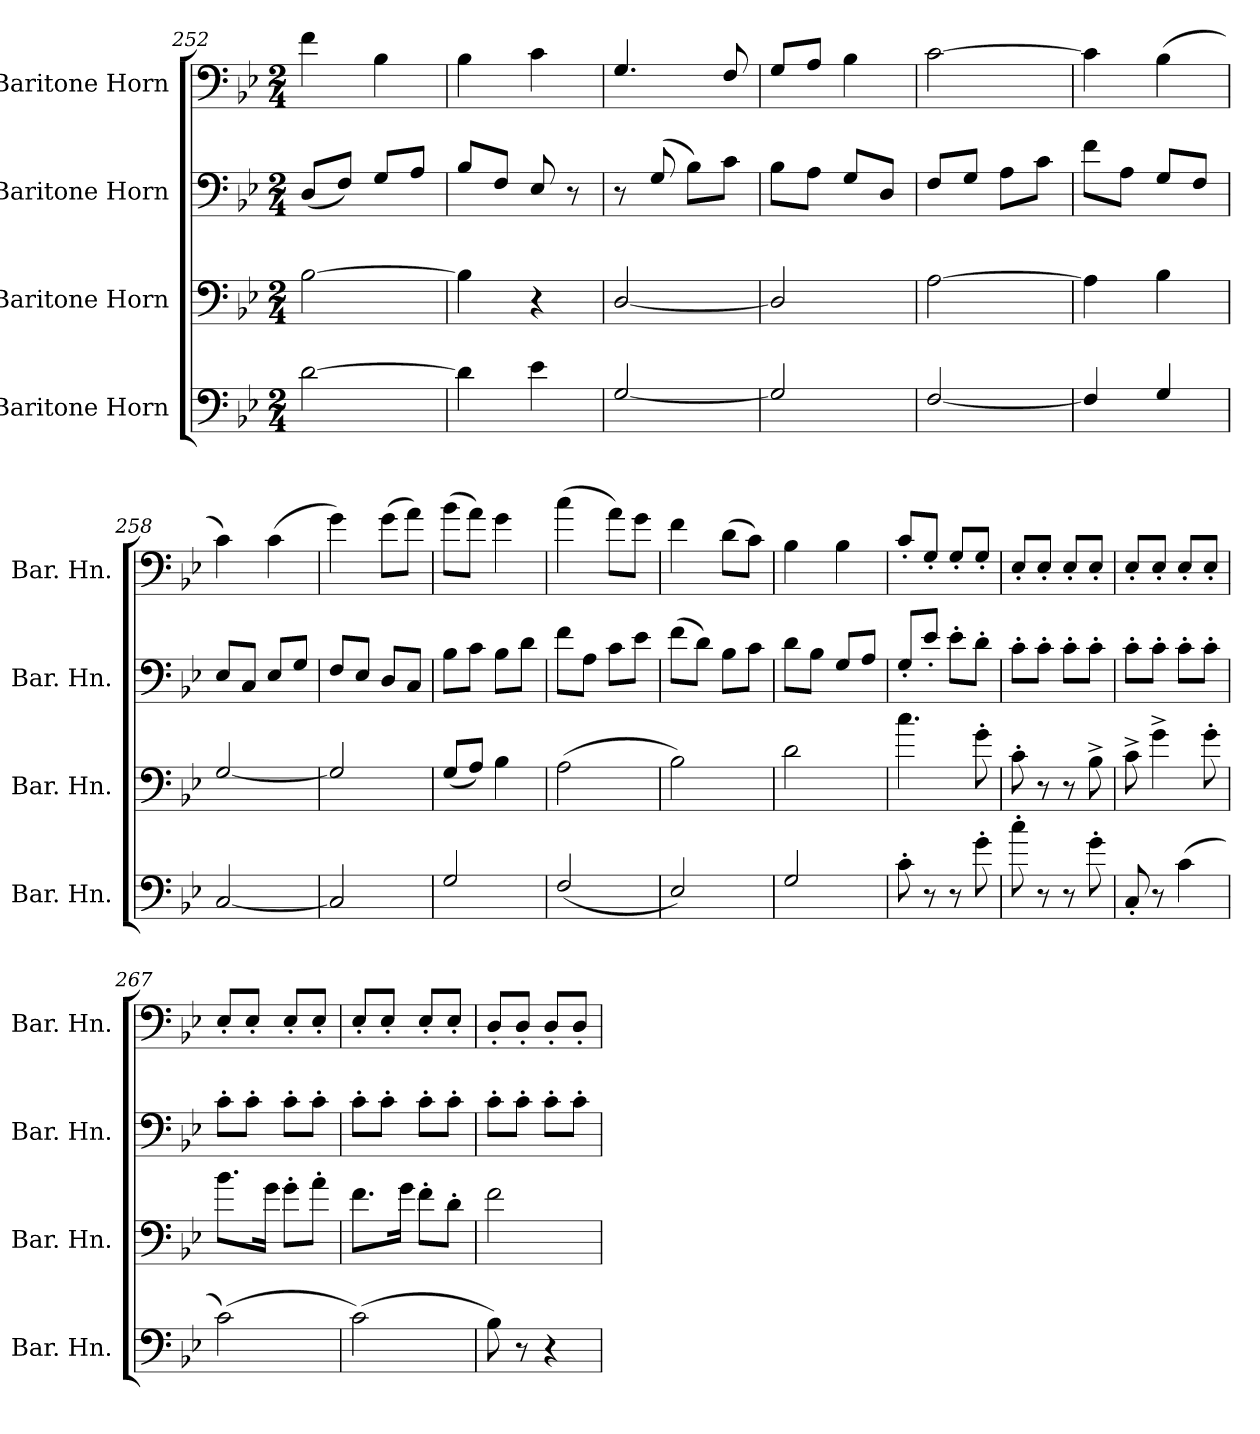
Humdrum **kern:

**kern	**kern	**kern	**kern
*part4	*part3	*part2	*part1
*staff4	*staff3	*staff2	*staff1
*I"Baritone Horn	*I"Baritone Horn	*I"Baritone Horn	*I"Baritone Horn
*I'Bar. Hn.	*I'Bar. Hn.	*I'Bar. Hn.	*I'Bar. Hn.
*clefF4	*clefF4	*clefF4	*clefF4
*ITrd4c7	*ITrd4c7	*ITrd4c7	*ITrd4c7
*k[b-e-a-]	*k[b-e-a-]	*k[b-e-a-]	*k[b-e-a-]
*E-:	*E-:	*E-:	*E-:
*M2/4	*M2/4	*M2/4	*M2/4
=252	=252	=252	=252
[2G\	[2E-\	(8GG/L	4B-\
.	.	8BB-/J)	.
.	.	8C/L	4E-\
.	.	8D/J	.
=253	=253	=253	=253
4G\]	4E-\]	8E-/L	4E-\
.	.	8BB-/J	.
4A-\	4r	8AA-/	4F\
.	.	8r	.
=254	=254	=254	=254
[2C/	[2GG/	8r	4.C/
.	.	(8C/	.
.	.	8E-\L)	.
.	.	8F\J	8BB-/
=255	=255	=255	=255
2C/]	2GG/]	8E-\L	8C/L
.	.	8D\J	8D/J
.	.	8C/L	4E-\
.	.	8GG/J	.
=256	=256	=256	=256
[2BB-/	[2D\	8BB-/L	[2F\
.	.	8C/J	.
.	.	8D\L	.
.	.	8F\J	.
!!LO:PB:g=z
=257	=257	=257	=257
4BB-/]	4D\]	8B-\L	4F\]
.	.	8D\J	.
4C/	4E-\	8C/L	(4E-\
.	.	8BB-/J	.
=258	=258	=258	=258
[2FF/	[2C/	8AA-/L	4F\)
.	.	8FF/J	.
.	.	8AA-/L	(4F\
.	.	8C/J	.
=259	=259	=259	=259
2FF/]	2C/]	8BB-/L	4c\)
.	.	8AA-/J	.
.	.	8GG/L	(8c\L
.	.	8FF/J	8d\J)
!!LO:PB:g=z
=260	=260	=260	=260
2C/	(8C/L	8E-\L	(8e-\L
.	8D/J)	8F\J	8d\J)
.	4E-\	8E-\L	4c\
.	.	8G\J	.
=261	=261	=261	=261
(2BB-/	(2D\	8B-\L	(4f\
.	.	8D\J	.
.	.	8F\L	8d\L)
.	.	8A-\J	8c\J
=262	=262	=262	=262
2AA-/)	2E-\)	(8B-\L	4B-\
.	.	8G\J)	.
.	.	8E-\L	(8G\L
.	.	8F\J	8F\J)
=263	=263	=263	=263
2C/	2G\	8G\L	4E-\
.	.	8E-\J	.
.	.	8C/L	4E-\
.	.	8D/J	.
=264	=264	=264	=264
8F'\	4.f\	8C'/L	8F'/L
8r	.	8A-'/J	8C'/J
8r	.	8A-'\L	8C'/L
8c'\	8c'\	8G'\J	8C'/J
!!LO:PB:g=z
=265	=265	=265	=265
8f'\	8F'\	8F'\L	8AA-'/L
8r	8r	8F'\J	8AA-'/J
8r	8r	8F'\L	8AA-'/L
8c'\	8E-^\	8F'\J	8AA-'/J
=266	=266	=266	=266
8FF'/	8F^\	8F'\L	8AA-'/L
8r	4c^\	8F'\J	8AA-'/J
(4F\	.	8F'\L	8AA-'/L
.	8c'\	8F'\J	8AA-'/J
=267	=267	=267	=267
(2F\)	8.e-\L	8F'\L	8AA-'/L
.	.	8F'\J	8AA-'/J
.	16c\Jk	.	.
.	8c'\L	8F'\L	8AA-'/L
.	8d'\J	8F'\J	8AA-'/J
!!LO:PB:g=z
=268	=268	=268	=268
(2F\)	8.B-\L	8F'\L	8AA-'/L
.	.	8F'\J	8AA-'/J
.	16c\Jk	.	.
.	8B-'\L	8F'\L	8AA-'/L
.	8G'\J	8F'\J	8AA-'/J
=269	=269	=269	=269
8E-\)	2B-\	8F'\L	8GG'/L
8r	.	8F'\J	8GG'/J
4r	.	8F'\L	8GG'/L
.	.	8F'\J	8GG'/J
=	=	=	=
*-	*-	*-	*-
